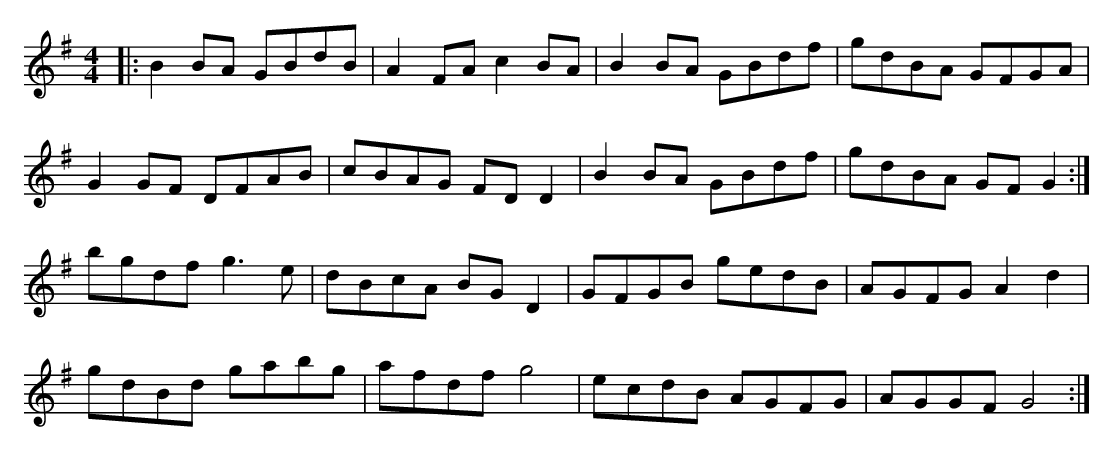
X:1
M:4/4
K:G
|:B2BA GBdB|A2FA c2BA|B2BA GBdf|gdBA GFGA|
G2 GF DFAB|cBAG FD D2|B2 BA GBdf|gdBA GF G2:|
bgdf g3 e|dBcA BG D2|GFGB gedB|AGFG A2d2|
gdBd gabg|afdf g4|ecdB AGFG|AGGF G4:|
